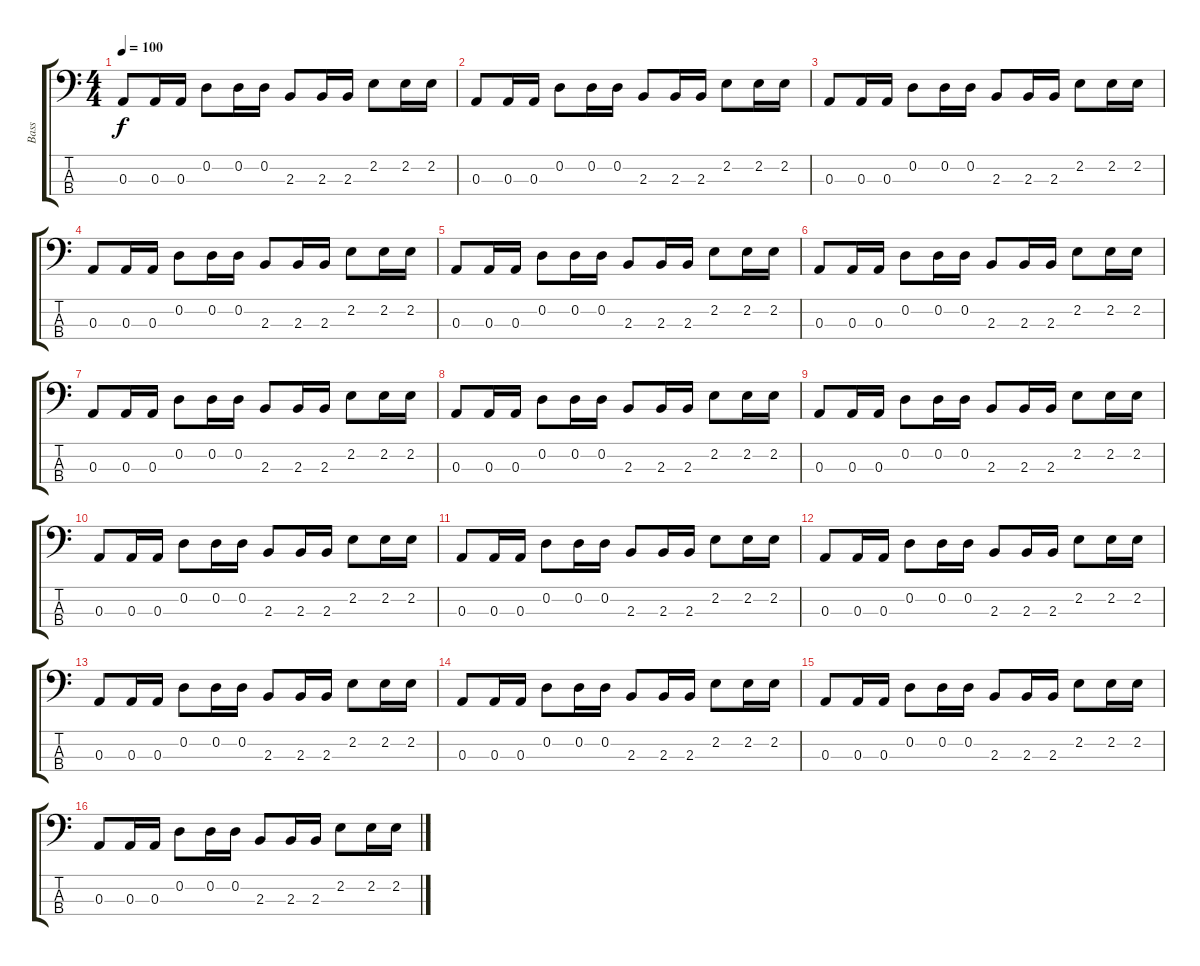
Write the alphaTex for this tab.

\track ("Bass" "Bass") {instrument electricbassfinger}
\staff {score tabs}
\tuning (G2 D2 A1 E1) {hide}
\ts (4 4)
\tempo 100
\clef f4
\ks c
0.3.8{dy f} 0.3.16 0.3.16 0.2.8 0.2.16 0.2.16 2.3.8 2.3.16 2.3.16 2.2.8 2.2.16 2.2.16 |
0.3.8 0.3.16 0.3.16 0.2.8 0.2.16 0.2.16 2.3.8 2.3.16 2.3.16 2.2.8 2.2.16 2.2.16 |
0.3.8 0.3.16 0.3.16 0.2.8 0.2.16 0.2.16 2.3.8 2.3.16 2.3.16 2.2.8 2.2.16 2.2.16 |
0.3.8 0.3.16 0.3.16 0.2.8 0.2.16 0.2.16 2.3.8 2.3.16 2.3.16 2.2.8 2.2.16 2.2.16 |
0.3.8 0.3.16 0.3.16 0.2.8 0.2.16 0.2.16 2.3.8 2.3.16 2.3.16 2.2.8 2.2.16 2.2.16 |
0.3.8 0.3.16 0.3.16 0.2.8 0.2.16 0.2.16 2.3.8 2.3.16 2.3.16 2.2.8 2.2.16 2.2.16 |
0.3.8 0.3.16 0.3.16 0.2.8 0.2.16 0.2.16 2.3.8 2.3.16 2.3.16 2.2.8 2.2.16 2.2.16 |
0.3.8 0.3.16 0.3.16 0.2.8 0.2.16 0.2.16 2.3.8 2.3.16 2.3.16 2.2.8 2.2.16 2.2.16 |
0.3.8 0.3.16 0.3.16 0.2.8 0.2.16 0.2.16 2.3.8 2.3.16 2.3.16 2.2.8 2.2.16 2.2.16 |
0.3.8 0.3.16 0.3.16 0.2.8 0.2.16 0.2.16 2.3.8 2.3.16 2.3.16 2.2.8 2.2.16 2.2.16 |
0.3.8 0.3.16 0.3.16 0.2.8 0.2.16 0.2.16 2.3.8 2.3.16 2.3.16 2.2.8 2.2.16 2.2.16 |
0.3.8 0.3.16 0.3.16 0.2.8 0.2.16 0.2.16 2.3.8 2.3.16 2.3.16 2.2.8 2.2.16 2.2.16 |
0.3.8 0.3.16 0.3.16 0.2.8 0.2.16 0.2.16 2.3.8 2.3.16 2.3.16 2.2.8 2.2.16 2.2.16 |
0.3.8 0.3.16 0.3.16 0.2.8 0.2.16 0.2.16 2.3.8 2.3.16 2.3.16 2.2.8 2.2.16 2.2.16 |
0.3.8 0.3.16 0.3.16 0.2.8 0.2.16 0.2.16 2.3.8 2.3.16 2.3.16 2.2.8 2.2.16 2.2.16 |
0.3.8 0.3.16 0.3.16 0.2.8 0.2.16 0.2.16 2.3.8 2.3.16 2.3.16 2.2.8 2.2.16 2.2.16
